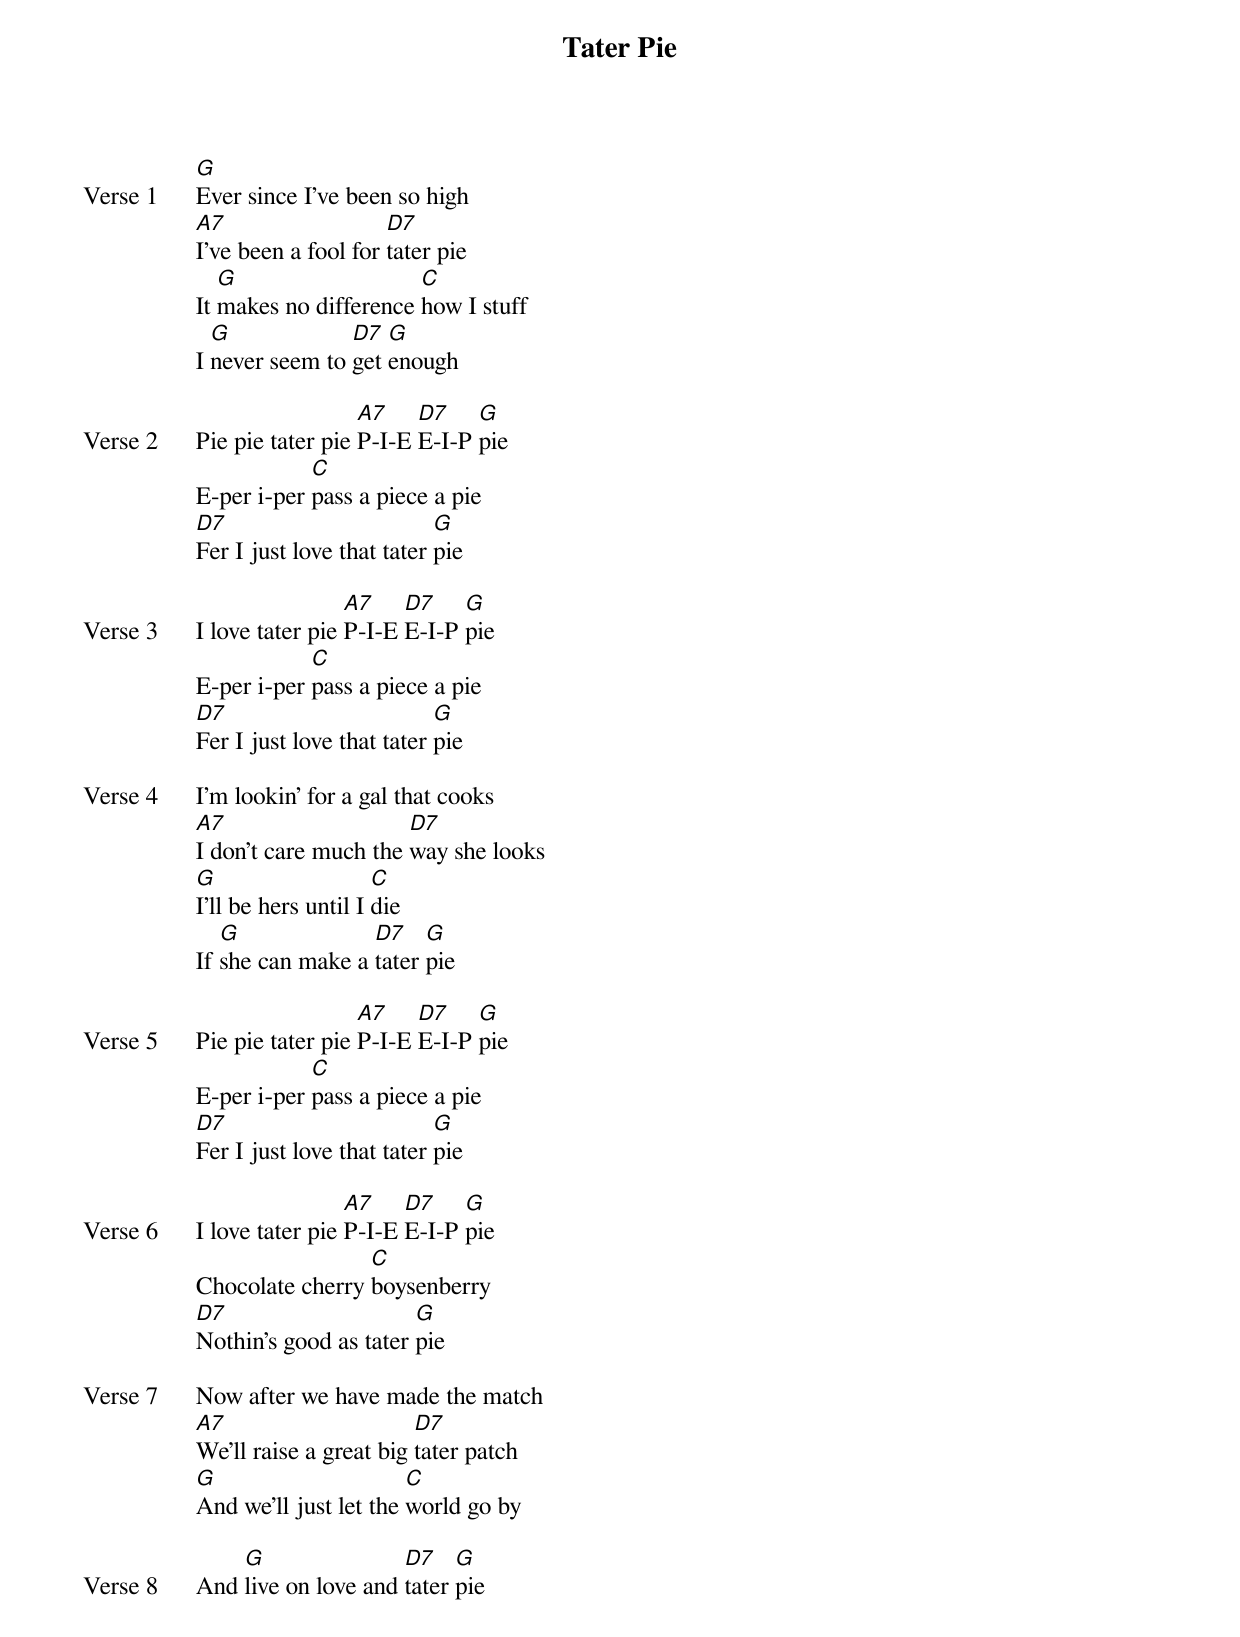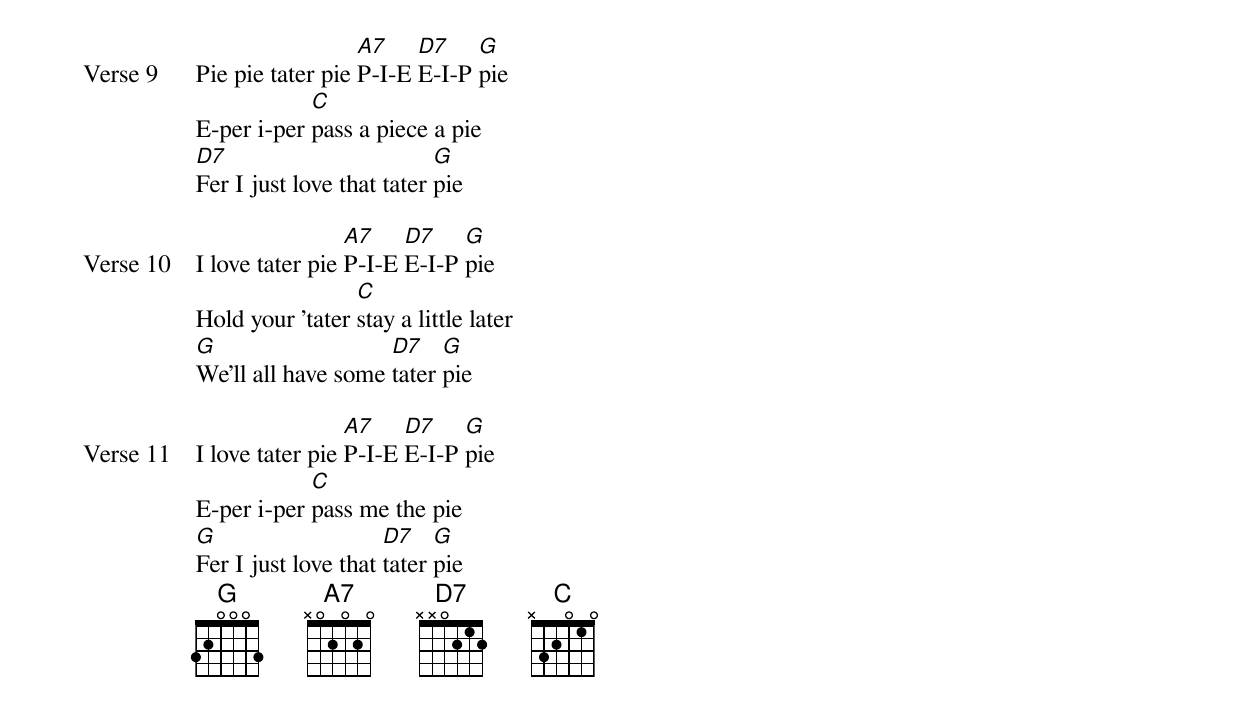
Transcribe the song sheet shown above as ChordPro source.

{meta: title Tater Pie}
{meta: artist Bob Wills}
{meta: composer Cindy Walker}
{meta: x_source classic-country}
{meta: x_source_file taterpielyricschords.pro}
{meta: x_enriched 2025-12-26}

{start_of_verse: Verse 1}
[G]Ever since I've been so high
[A7]I've been a fool for [D7]tater pie
It [G]makes no difference [C]how I stuff
I [G]never seem to [D7]get [G]enough
{end_of_verse}

{start_of_verse: Verse 2}
Pie pie tater pie [A7]P-I-E [D7]E-I-P [G]pie
E-per i-per [C]pass a piece a pie
[D7]Fer I just love that tater [G]pie
{end_of_verse}

{start_of_verse: Verse 3}
I love tater pie [A7]P-I-E [D7]E-I-P [G]pie
E-per i-per [C]pass a piece a pie
[D7]Fer I just love that tater [G]pie
{end_of_verse}

{start_of_verse: Verse 4}
I'm lookin' for a gal that cooks
[A7]I don't care much the [D7]way she looks
[G]I'll be hers until I [C]die
If [G]she can make a [D7]tater [G]pie
{end_of_verse}

{start_of_verse: Verse 5}
Pie pie tater pie [A7]P-I-E [D7]E-I-P [G]pie
E-per i-per [C]pass a piece a pie
[D7]Fer I just love that tater [G]pie
{end_of_verse}

{start_of_verse: Verse 6}
I love tater pie [A7]P-I-E [D7]E-I-P [G]pie
Chocolate cherry [C]boysenberry
[D7]Nothin's good as tater [G]pie
{end_of_verse}

{start_of_verse: Verse 7}
Now after we have made the match
[A7]We'll raise a great big [D7]tater patch
[G]And we'll just let the [C]world go by
{end_of_verse}

{start_of_verse: Verse 8}
And [G]live on love and [D7]tater [G]pie
{end_of_verse}

{start_of_verse: Verse 9}
Pie pie tater pie [A7]P-I-E [D7]E-I-P [G]pie
E-per i-per [C]pass a piece a pie
[D7]Fer I just love that tater [G]pie
{end_of_verse}

{start_of_verse: Verse 10}
I love tater pie [A7]P-I-E [D7]E-I-P [G]pie
Hold your 'tater [C]stay a little later
[G]We'll all have some [D7]tater [G]pie
{end_of_verse}

{start_of_verse: Verse 11}
I love tater pie [A7]P-I-E [D7]E-I-P [G]pie
E-per i-per [C]pass me the pie
[G]Fer I just love that [D7]tater [G]pie
{end_of_verse}
